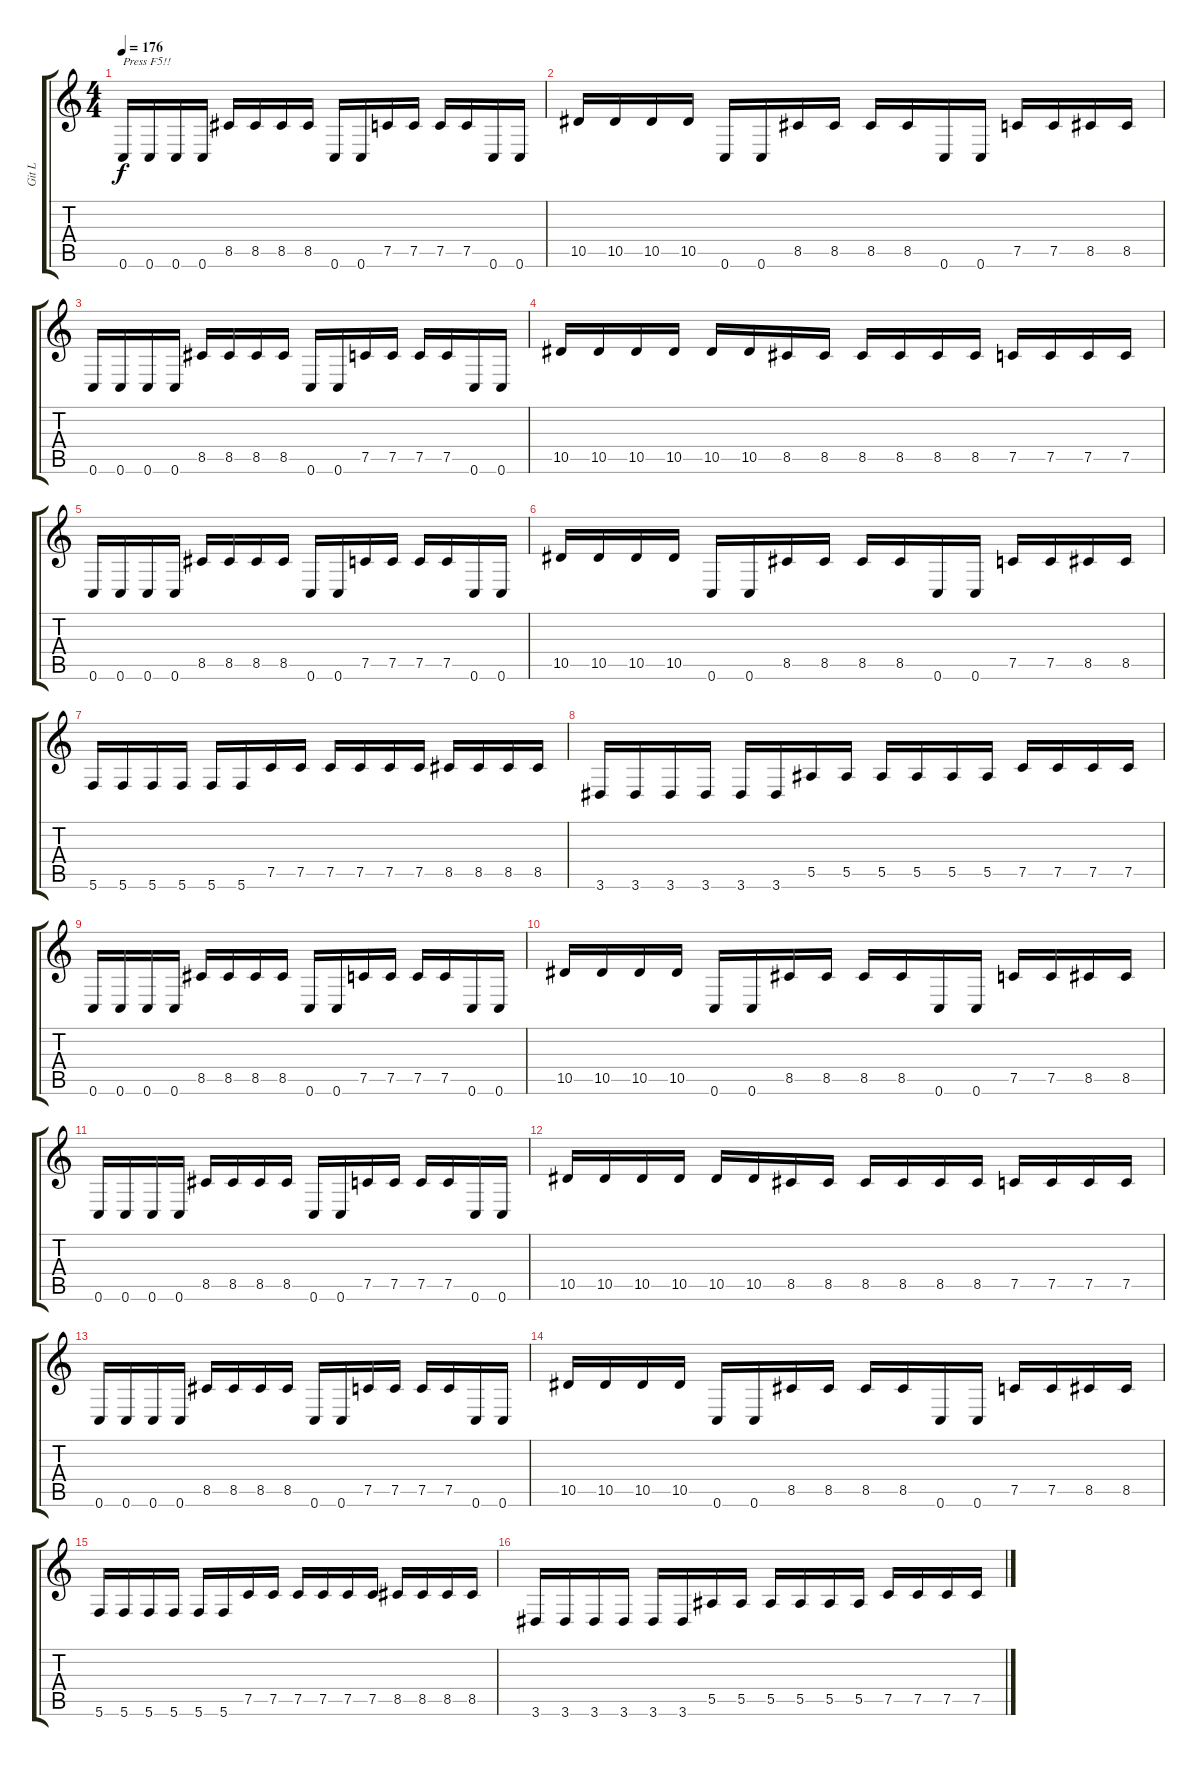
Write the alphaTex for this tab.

\track ("Git L" "Git L") {instrument distortionguitar}
\staff {score tabs}
\tuning (C4 G3 Eb3 Bb2 F2 C2) {hide}
\ts (4 4)
\tempo 176
\clef g2
\ks c
0.6.16{txt "Press F5!!" dy f instrument distortionguitar} 0.6.16 0.6.16 0.6.16 8.5.16 8.5.16 8.5.16 8.5.16 0.6.16 0.6.16 7.5.16 7.5.16 7.5.16 7.5.16 0.6.16 0.6.16 |
10.5.16 10.5.16 10.5.16 10.5.16 0.6.16 0.6.16 8.5.16 8.5.16 8.5.16 8.5.16 0.6.16 0.6.16 7.5.16 7.5.16 8.5.16 8.5.16 |
0.6.16 0.6.16 0.6.16 0.6.16 8.5.16 8.5.16 8.5.16 8.5.16 0.6.16 0.6.16 7.5.16 7.5.16 7.5.16 7.5.16 0.6.16 0.6.16 |
10.5.16 10.5.16 10.5.16 10.5.16 10.5.16 10.5.16 8.5.16 8.5.16 8.5.16 8.5.16 8.5.16 8.5.16 7.5.16 7.5.16 7.5.16 7.5.16 |
0.6.16 0.6.16 0.6.16 0.6.16 8.5.16 8.5.16 8.5.16 8.5.16 0.6.16 0.6.16 7.5.16 7.5.16 7.5.16 7.5.16 0.6.16 0.6.16 |
10.5.16 10.5.16 10.5.16 10.5.16 0.6.16 0.6.16 8.5.16 8.5.16 8.5.16 8.5.16 0.6.16 0.6.16 7.5.16 7.5.16 8.5.16 8.5.16 |
5.6.16 5.6.16 5.6.16 5.6.16 5.6.16 5.6.16 7.5.16 7.5.16 7.5.16 7.5.16 7.5.16 7.5.16 8.5.16 8.5.16 8.5.16 8.5.16 |
3.6.16 3.6.16 3.6.16 3.6.16 3.6.16 3.6.16 5.5.16 5.5.16 5.5.16 5.5.16 5.5.16 5.5.16 7.5.16 7.5.16 7.5.16 7.5.16 |
0.6.16 0.6.16 0.6.16 0.6.16 8.5.16 8.5.16 8.5.16 8.5.16 0.6.16 0.6.16 7.5.16 7.5.16 7.5.16 7.5.16 0.6.16 0.6.16 |
10.5.16 10.5.16 10.5.16 10.5.16 0.6.16 0.6.16 8.5.16 8.5.16 8.5.16 8.5.16 0.6.16 0.6.16 7.5.16 7.5.16 8.5.16 8.5.16 |
0.6.16 0.6.16 0.6.16 0.6.16 8.5.16 8.5.16 8.5.16 8.5.16 0.6.16 0.6.16 7.5.16 7.5.16 7.5.16 7.5.16 0.6.16 0.6.16 |
10.5.16 10.5.16 10.5.16 10.5.16 10.5.16 10.5.16 8.5.16 8.5.16 8.5.16 8.5.16 8.5.16 8.5.16 7.5.16 7.5.16 7.5.16 7.5.16 |
0.6.16 0.6.16 0.6.16 0.6.16 8.5.16 8.5.16 8.5.16 8.5.16 0.6.16 0.6.16 7.5.16 7.5.16 7.5.16 7.5.16 0.6.16 0.6.16 |
10.5.16 10.5.16 10.5.16 10.5.16 0.6.16 0.6.16 8.5.16 8.5.16 8.5.16 8.5.16 0.6.16 0.6.16 7.5.16 7.5.16 8.5.16 8.5.16 |
5.6.16 5.6.16 5.6.16 5.6.16 5.6.16 5.6.16 7.5.16 7.5.16 7.5.16 7.5.16 7.5.16 7.5.16 8.5.16 8.5.16 8.5.16 8.5.16 |
3.6.16 3.6.16 3.6.16 3.6.16 3.6.16 3.6.16 5.5.16 5.5.16 5.5.16 5.5.16 5.5.16 5.5.16 7.5.16 7.5.16 7.5.16 7.5.16
